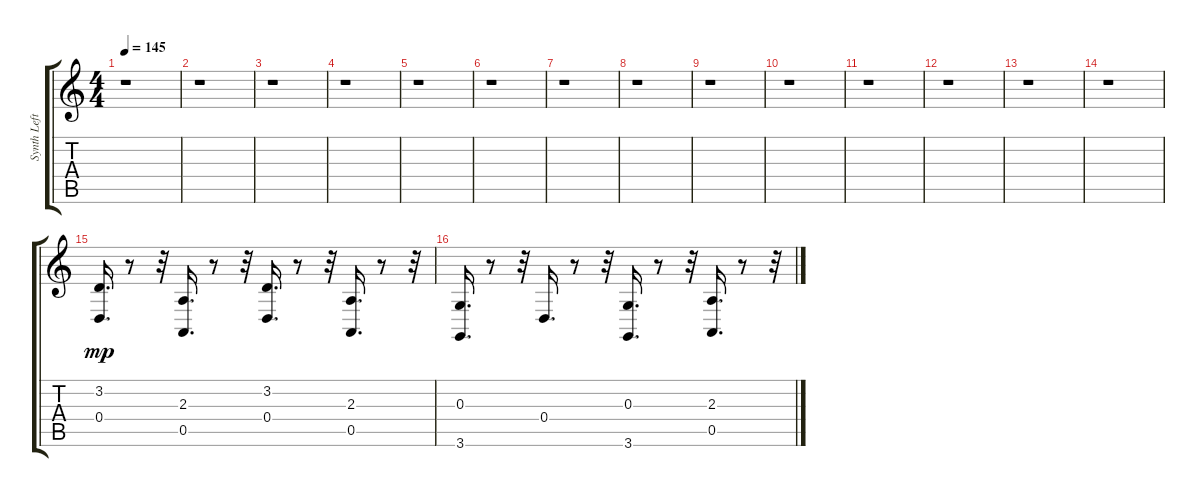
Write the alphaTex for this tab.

\track ("Synth Left" "Synth Left") {instrument lead2sawtooth}
\staff {score tabs}
\tuning (E4 B3 G3 D3 A2 E2) {hide}
\ts (4 4)
\tempo 145
\clef g2
\ks c
r.1{dy mp} |
r.1 |
r.1 |
r.1 |
r.1 |
r.1 |
r.1 |
r.1 |
r.1 |
r.1 |
r.1 |
r.1 |
r.1 |
r.1 |
(3.2 0.4).16{d} r.8 r.32 (2.3 0.5).16{d} r.8 r.32 (3.2 0.4).16{d} r.8 r.32 (2.3 0.5).16{d} r.8 r.32 |
(0.3 3.6).16{d} r.8 r.32 0.4.16{d} r.8 r.32 (0.3 3.6).16{d} r.8 r.32 (2.3 0.5).16{d} r.8 r.32
